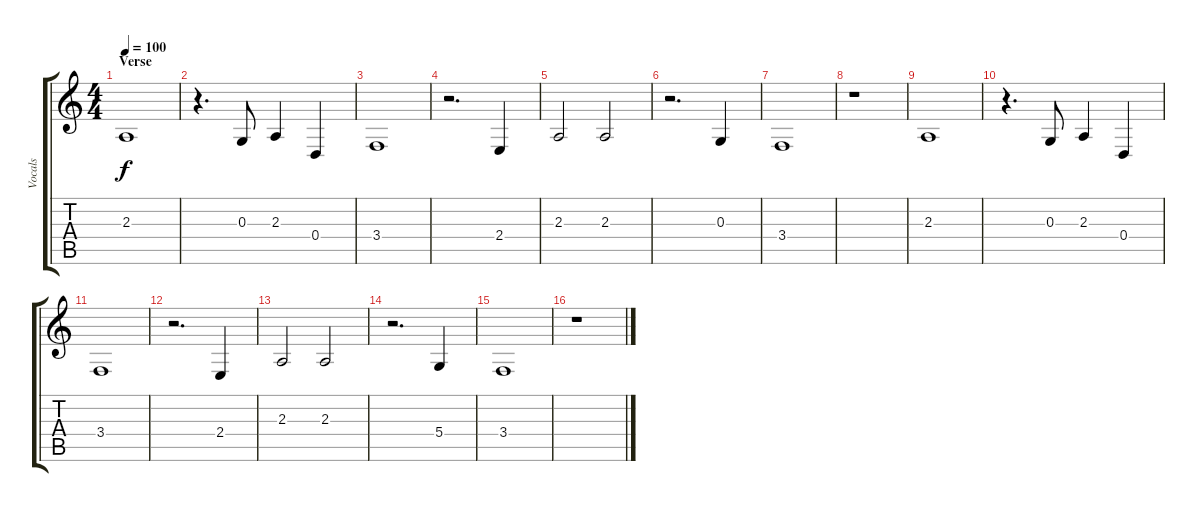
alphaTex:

\track ("Vocals" "Vocals") {instrument choiraahs}
\staff {score tabs}
\tuning (E4 B3 G3 D3 A2 E2) {hide}
\ts (4 4)
\section ("" "Verse")
\tempo 100
\clef g2
\ks c
2.3.1{dy f} |
r.4{d} 0.3.8 2.3.4 0.4.4 |
3.4.1 |
r.2{d} 2.4.4 |
2.3.2 2.3.2 |
r.2{d} 0.3.4 |
3.4.1 |
r.1 |
2.3.1 |
r.4{d} 0.3.8 2.3.4 0.4.4 |
3.4.1 |
r.2{d} 2.4.4 |
2.3.2 2.3.2 |
r.2{d} 5.4.4 |
3.4.1 |
r.1
